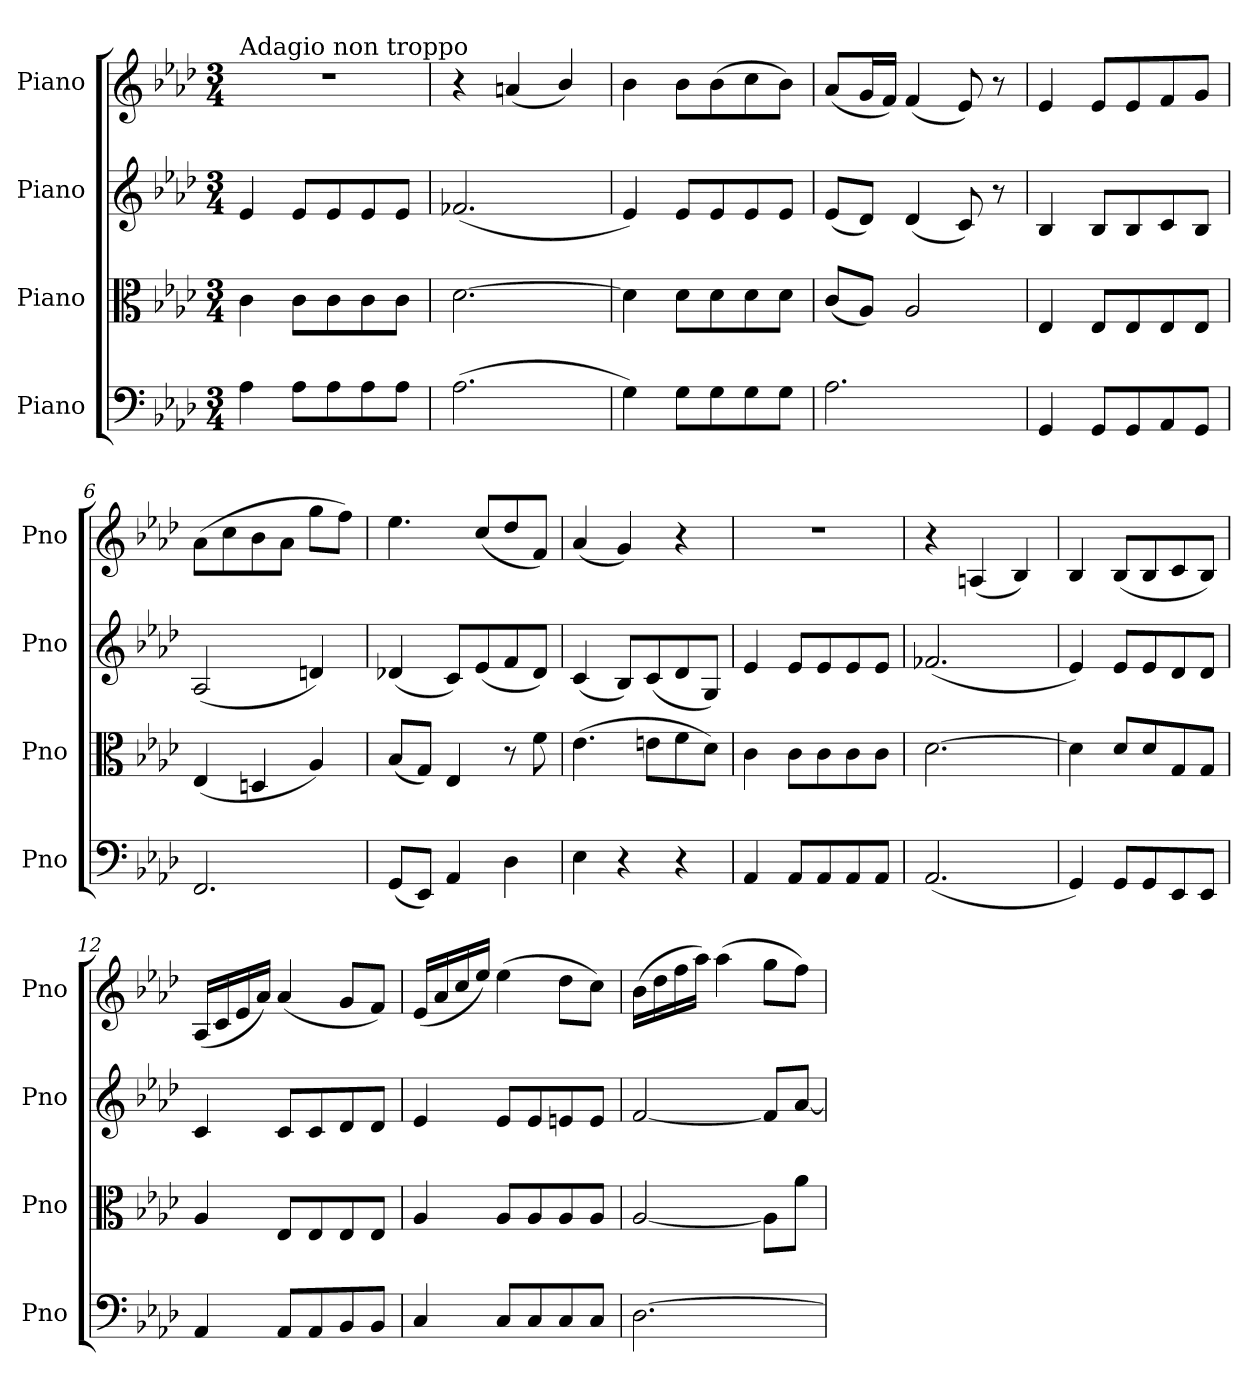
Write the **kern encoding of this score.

**kern	**kern	**kern	**kern
*part4	*part3	*part2	*part1
*staff4	*staff3	*staff2	*staff1
*I"Piano	*I"Piano	*I"Piano	*I"Piano
*I'Pno	*I'Pno	*I'Pno	*I'Pno
*clefF4	*clefC3	*clefG2	*clefG2
*k[b-e-a-d-]	*k[b-e-a-d-]	*k[b-e-a-d-]	*k[b-e-a-d-]
*M3/4	*M3/4	*M3/4	*M3/4
=1	=1	=1	=1
!	!	!	!LO:TX:a:t=Adagio non troppo
4A-\	4c\	4e-/	2.r
8A-\L	8c\L	8e-/L	.
8A-\	8c\	8e-/	.
8A-\	8c\	8e-/	.
8A-\J	8c\J	8e-/J	.
=2	=2	=2	=2
(>2.A-\	[2.d-\	(2.f-X/	4r
.	.	.	(4an/
.	.	.	4b-/)
=3	=3	=3	=3
4G\)	4d-\]	4e-/)	4b-\
8G\L	8d-\L	8e-/L	8b-\L
8G\	8d-\	8e-/	(>8b-\
8G\	8d-\	8e-/	8cc\
8G\J	8d-\J	8e-/J	8b-\J)
=4	=4	=4	=4
2.A-\	(8c/L	(8e-/L	(8a-/L
.	8A-/J)	8d-/J)	16g/L
.	.	.	16f/JJ)
.	2A-/	(4d-/	(4f/
.	.	8c/)	8e-/)
.	.	8r	8r
=5	=5	=5	=5
4GG/	4E-/	4B-/	4e-/
8GG/L	8E-/L	8B-/L	8e-/L
8GG/	8E-/	8B-/	8e-/
8AA-/	8E-/	8c/	8f/
8GG/J	8E-/J	8B-/J	8g/J
=6	=6	=6	=6
2.FF/	(4E-/	(2A-/	(>8a-\L
.	.	.	8cc\
.	4Dn/	.	8b-\
.	.	.	8a-\J
.	4A-/)	4dn/)	8gg\L
.	.	.	8ff\J)
=7	=7	=7	=7
(8GG/L	(8B-/L	(4d-X/	4.ee-\
8EE-/J)	8G/J)	.	.
4AA-/	4E-/	8c/L)	.
.	.	(8e-/	(8cc/L
4D-\	8r	8f/	8dd-/
.	8f\	8d-/J)	8f/J)
=8	=8	=8	=8
4E-\	(>4.e-\	(4c/	(4a-/
4r	.	8B-/L)	4g/)
.	8en\L	(8c/	.
4r	8f\	8d-/	4r
.	8d-\J)	8G/J)	.
=9	=9	=9	=9
4AA-/	4c\	4e-/	2.r
8AA-/L	8c\L	8e-/L	.
8AA-/	8c\	8e-/	.
8AA-/	8c\	8e-/	.
8AA-/J	8c\J	8e-/J	.
=10	=10	=10	=10
(2.AA-/	[2.d-\	(2.f-X/	4r
.	.	.	(4An/
.	.	.	4B-/)
=11	=11	=11	=11
4GG/)	4d-\]	4e-/)	4B-/
8GG/L	8d-/L	8e-/L	(8B-/L
8GG/	8d-/	8e-/	8B-/
8EE-/	8G/	8d-/	8c/
8EE-/J	8G/J	8d-/J	8B-/J)
!!LO:LB:g=z
=12	=12	=12	=12
4AA-/	4A-/	4c/	(16A-/LL
.	.	.	16c/
.	.	.	16e-/
.	.	.	16a-/JJ)
8AA-/L	8E-/L	8c/L	(4a-/
8AA-/	8E-/	8c/	.
8BB-/	8E-/	8d-/	8g/L
8BB-/J	8E-/J	8d-/J	8f/J)
=13	=13	=13	=13
4C/	4A-/	4e-/	(16e-/LL
.	.	.	16a-/
.	.	.	16cc/
.	.	.	16ee-/JJ)
8C/L	8A-/L	8e-/L	(>4ee-\
8C/	8A-/	8e-/	.
8C/	8A-/	8en/	8dd-\L
8C/J	8A-/J	8e/J	8cc\J)
=14	=14	=14	=14
[2.D-\	[2A-/	[2f/	(>16b-\LL
.	.	.	16dd-\
.	.	.	16ff\
.	.	.	16aa-\JJ)
.	.	.	(>4aa-\
.	8A-\L]	8f/L]	8gg\L
.	8a-\J	[8a-/J	8ff\J)
=	=	=	=
*-	*-	*-	*-
